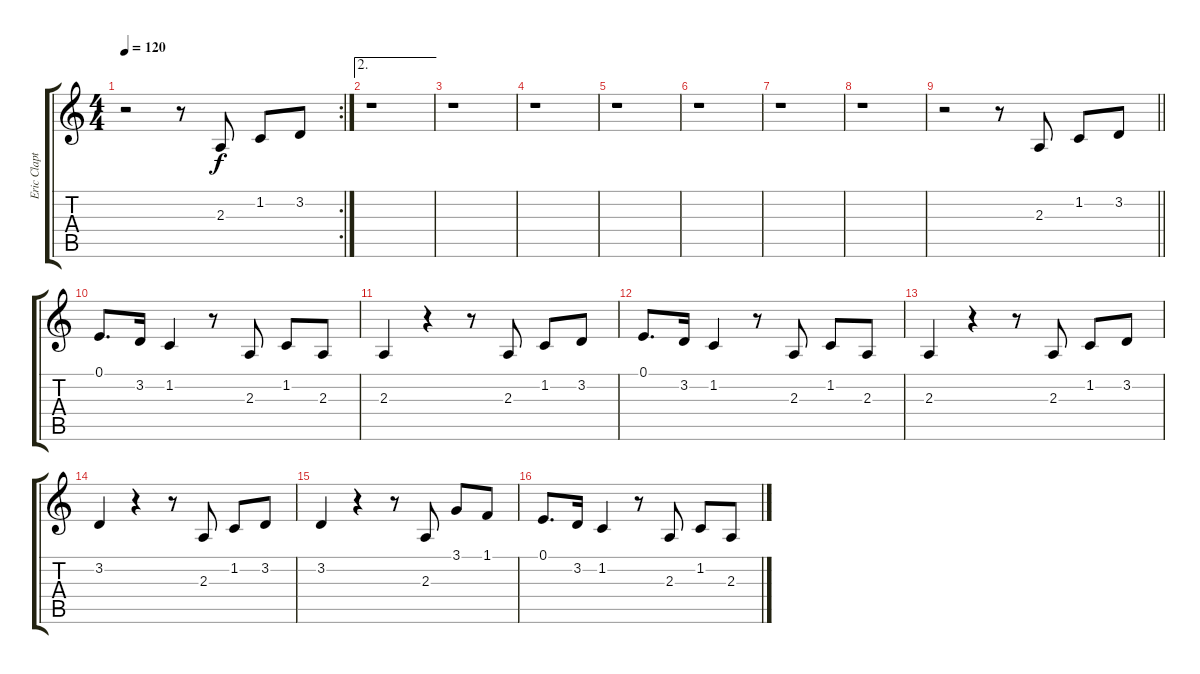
\track ("Eric Clapton Voice" "Eric Clapt") {instrument harmonica}
\staff {score tabs}
\tuning (E4 B3 G3 D3 A2 E2) {hide}
\rc 2
\ts (4 4)
\tempo 120
\clef g2
\ks c
r.2{dy f} r.8 2.3.8 1.2.8 3.2.8 |
\ae 2
r.1 |
r.1 |
r.1 |
r.1 |
r.1 |
r.1 |
r.1 |
\barLineRight lightlight
r.2 r.8 2.3.8 1.2.8 3.2.8 |
0.1.8{d} 3.2.16 1.2.4 r.8 2.3.8 1.2.8 2.3.8 |
2.3.4 r.4 r.8 2.3.8 1.2.8 3.2.8 |
0.1.8{d} 3.2.16 1.2.4 r.8 2.3.8 1.2.8 2.3.8 |
2.3.4 r.4 r.8 2.3.8 1.2.8 3.2.8 |
3.2.4 r.4 r.8 2.3.8 1.2.8 3.2.8 |
3.2.4 r.4 r.8 2.3.8 3.1.8 1.1.8 |
0.1.8{d} 3.2.16 1.2.4 r.8 2.3.8 1.2.8 2.3.8
